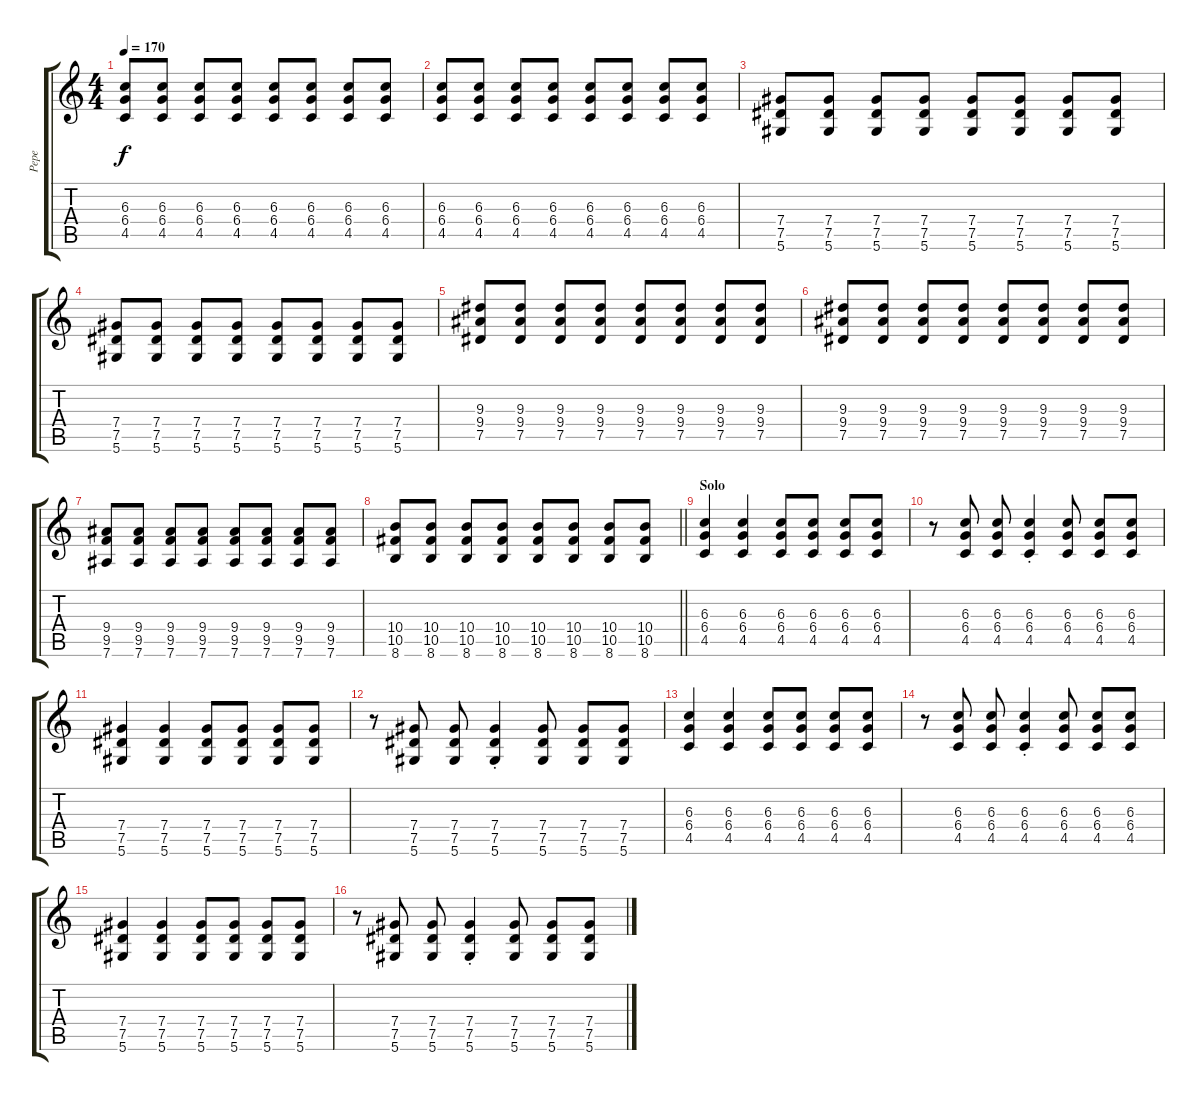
\track ("Pepe" "Pepe") {instrument overdrivenguitar}
\staff {score tabs}
\tuning (Eb4 Bb3 Gb3 Db3 Ab2 Eb2) {hide}
\ts (4 4)
\tempo 170
\clef g2
\ks c
(6.3 6.4 4.5).8{dy f} (6.3 6.4 4.5).8 (6.3 6.4 4.5).8 (6.3 6.4 4.5).8 (6.3 6.4 4.5).8 (6.3 6.4 4.5).8 (6.3 6.4 4.5).8 (6.3 6.4 4.5).8 |
(6.3 6.4 4.5).8 (6.3 6.4 4.5).8 (6.3 6.4 4.5).8 (6.3 6.4 4.5).8 (6.3 6.4 4.5).8 (6.3 6.4 4.5).8 (6.3 6.4 4.5).8 (6.3 6.4 4.5).8 |
(7.4 7.5 5.6).8 (7.4 7.5 5.6).8 (7.4 7.5 5.6).8 (7.4 7.5 5.6).8 (7.4 7.5 5.6).8 (7.4 7.5 5.6).8 (7.4 7.5 5.6).8 (7.4 7.5 5.6).8 |
(7.4 7.5 5.6).8 (7.4 7.5 5.6).8 (7.4 7.5 5.6).8 (7.4 7.5 5.6).8 (7.4 7.5 5.6).8 (7.4 7.5 5.6).8 (7.4 7.5 5.6).8 (7.4 7.5 5.6).8 |
(9.3 9.4 7.5).8 (9.3 9.4 7.5).8 (9.3 9.4 7.5).8 (9.3 9.4 7.5).8 (9.3 9.4 7.5).8 (9.3 9.4 7.5).8 (9.3 9.4 7.5).8 (9.3 9.4 7.5).8 |
(9.3 9.4 7.5).8 (9.3 9.4 7.5).8 (9.3 9.4 7.5).8 (9.3 9.4 7.5).8 (9.3 9.4 7.5).8 (9.3 9.4 7.5).8 (9.3 9.4 7.5).8 (9.3 9.4 7.5).8 |
(9.4 9.5 7.6).8 (9.4 9.5 7.6).8 (9.4 9.5 7.6).8 (9.4 9.5 7.6).8 (9.4 9.5 7.6).8 (9.4 9.5 7.6).8 (9.4 9.5 7.6).8 (9.4 9.5 7.6).8 |
\barLineRight lightlight
(10.4 10.5 8.6).8 (10.4 10.5 8.6).8 (10.4 10.5 8.6).8 (10.4 10.5 8.6).8 (10.4 10.5 8.6).8 (10.4 10.5 8.6).8 (10.4 10.5 8.6).8 (10.4 10.5 8.6).8 |
\section ("" "Solo")
(6.3 6.4 4.5).4{volume 15 instrument distortionguitar} (6.3 6.4 4.5).4 (6.3 6.4 4.5).8 (6.3 6.4 4.5).8 (6.3 6.4 4.5).8 (6.3 6.4 4.5).8 |
r.8 (6.3 6.4 4.5).8 (6.3 6.4 4.5).8 (6.3{st} 6.4{st} 4.5{st}).4 (6.3 6.4 4.5).8 (6.3 6.4 4.5).8 (6.3 6.4 4.5).8 |
(7.4 7.5 5.6).4 (7.4 7.5 5.6).4 (7.4 7.5 5.6).8 (7.4 7.5 5.6).8 (7.4 7.5 5.6).8 (7.4 7.5 5.6).8 |
r.8 (7.4 7.5 5.6).8 (7.4 7.5 5.6).8 (7.4{st} 7.5{st} 5.6{st}).4 (7.4 7.5 5.6).8 (7.4 7.5 5.6).8 (7.4 7.5 5.6).8 |
(6.3 6.4 4.5).4 (6.3 6.4 4.5).4 (6.3 6.4 4.5).8 (6.3 6.4 4.5).8 (6.3 6.4 4.5).8 (6.3 6.4 4.5).8 |
r.8 (6.3 6.4 4.5).8 (6.3 6.4 4.5).8 (6.3{st} 6.4{st} 4.5{st}).4 (6.3 6.4 4.5).8 (6.3 6.4 4.5).8 (6.3 6.4 4.5).8 |
(7.4 7.5 5.6).4 (7.4 7.5 5.6).4 (7.4 7.5 5.6).8 (7.4 7.5 5.6).8 (7.4 7.5 5.6).8 (7.4 7.5 5.6).8 |
r.8 (7.4 7.5 5.6).8 (7.4 7.5 5.6).8 (7.4{st} 7.5{st} 5.6{st}).4 (7.4 7.5 5.6).8 (7.4 7.5 5.6).8 (7.4 7.5 5.6).8
